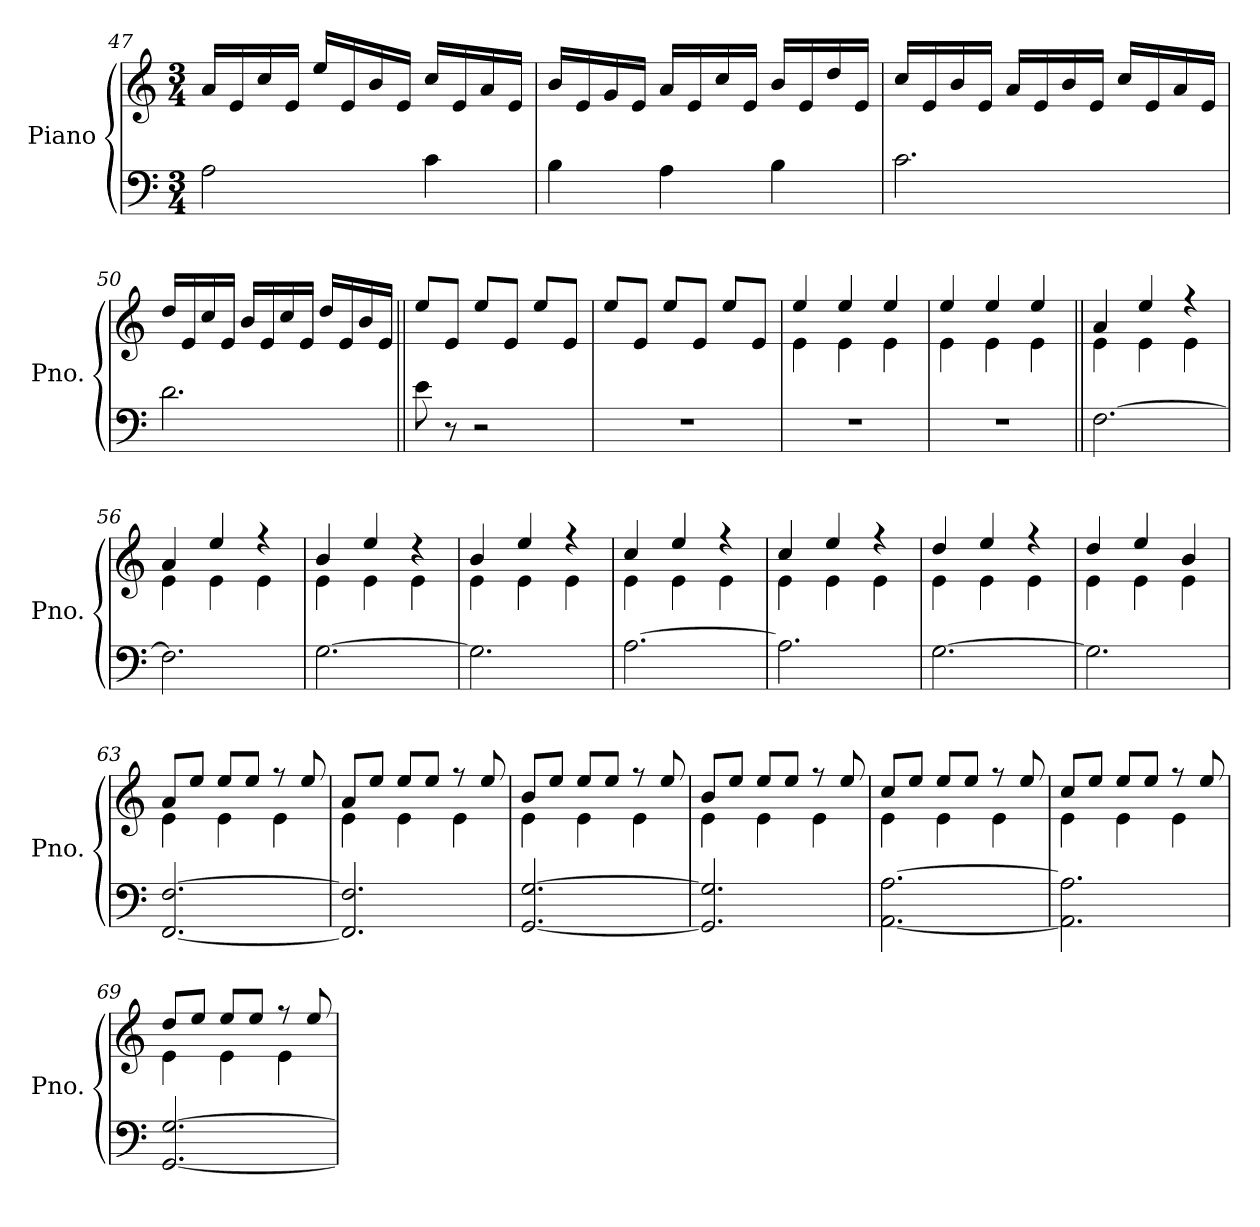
**kern	**kern
*part1	*part1
*staff2	*staff1
*I"Piano	*
*I'Pno.	*
!!LO:LB:g=z
*clefF4	*clefG2
*k[]	*k[]
*M3/4	*M3/4
=47	=47
2A\	16a/LL
.	16e/
.	16cc/
.	16e/JJ
.	16ee/LL
.	16e/
.	16b/
.	16e/JJ
4c\	16cc/LL
.	16e/
.	16a/
.	16e/JJ
=48	=48
4B\	16b/LL
.	16e/
.	16g/
.	16e/JJ
4A\	16a/LL
.	16e/
.	16cc/
.	16e/JJ
4B\	16b/LL
.	16e/
.	16dd/
.	16e/JJ
=49	=49
2.c\	16cc/LL
.	16e/
.	16b/
.	16e/JJ
.	16a/LL
.	16e/
.	16b/
.	16e/JJ
.	16cc/LL
.	16e/
.	16a/
.	16e/JJ
!!LO:LB:g=z
=50	=50
2.d\	16dd/LL
.	16e/
.	16cc/
.	16e/JJ
.	16b/LL
.	16e/
.	16cc/
.	16e/JJ
.	16dd/LL
.	16e/
.	16b/
.	16e/JJ
=51||	=51||
8e\	8ee/L
8r	8e/J
2r	8ee/L
.	8e/J
.	8ee/L
.	8e/J
=52	=52
2.r	8ee/L
.	8e/J
.	8ee/L
.	8e/J
.	8ee/L
.	8e/J
=53	=53
*	*^
2.r	4ee/	4e\
.	4ee/	4e\
.	4ee/	4e\
=54	=54	=54
2.r	4ee/	4e\
.	4ee/	4e\
.	4ee/	4e\
=55||	=55||	=55||
[2.F\	4a/	4e\
.	4ee/	4e\
.	4r	4e\
=56	=56	=56
2.F\]	4a/	4e\
.	4ee/	4e\
.	4r	4e\
!!LO:LB:g=z	!!
=57	=57	=57
[2.G\	4b/	4e\
.	4ee/	4e\
.	4r	4e\
=58	=58	=58
2.G\]	4b/	4e\
.	4ee/	4e\
.	4r	4e\
=59	=59	=59
[2.A\	4cc/	4e\
.	4ee/	4e\
.	4r	4e\
=60	=60	=60
2.A\]	4cc/	4e\
.	4ee/	4e\
.	4r	4e\
=61	=61	=61
[2.G\	4dd/	4e\
.	4ee/	4e\
.	4r	4e\
=62	=62	=62
2.G\]	4dd/	4e\
.	4ee/	4e\
.	4b/	4e\
=63	=63	=63
[2.FF/ [2.F/	8a/L	4e\
.	8ee/J	.
.	8ee/L	4e\
.	8ee/J	.
.	8r	4e\
.	8ee/	.
=64	=64	=64
2.FF/] 2.F/]	8a/L	4e\
.	8ee/J	.
.	8ee/L	4e\
.	8ee/J	.
.	8r	4e\
.	8ee/	.
!!LO:PB:g=z	!!
=65	=65	=65
[2.GG/ [2.G/	8b/L	4e\
.	8ee/J	.
.	8ee/L	4e\
.	8ee/J	.
.	8r	4e\
.	8ee/	.
=66	=66	=66
2.GG/] 2.G/]	8b/L	4e\
.	8ee/J	.
.	8ee/L	4e\
.	8ee/J	.
.	8r	4e\
.	8ee/	.
=67	=67	=67
[2.AA\ [2.A\	8cc/L	4e\
.	8ee/J	.
.	8ee/L	4e\
.	8ee/J	.
.	8r	4e\
.	8ee/	.
=68	=68	=68
2.AA\] 2.A\]	8cc/L	4e\
.	8ee/J	.
.	8ee/L	4e\
.	8ee/J	.
.	8r	4e\
.	8ee/	.
=69	=69	=69
[2.GG/ [2.G/	8dd/L	4e\
.	8ee/J	.
.	8ee/L	4e\
.	8ee/J	.
.	8r	4e\
.	8ee/	.
*	*v	*v
=	=
*-	*-
